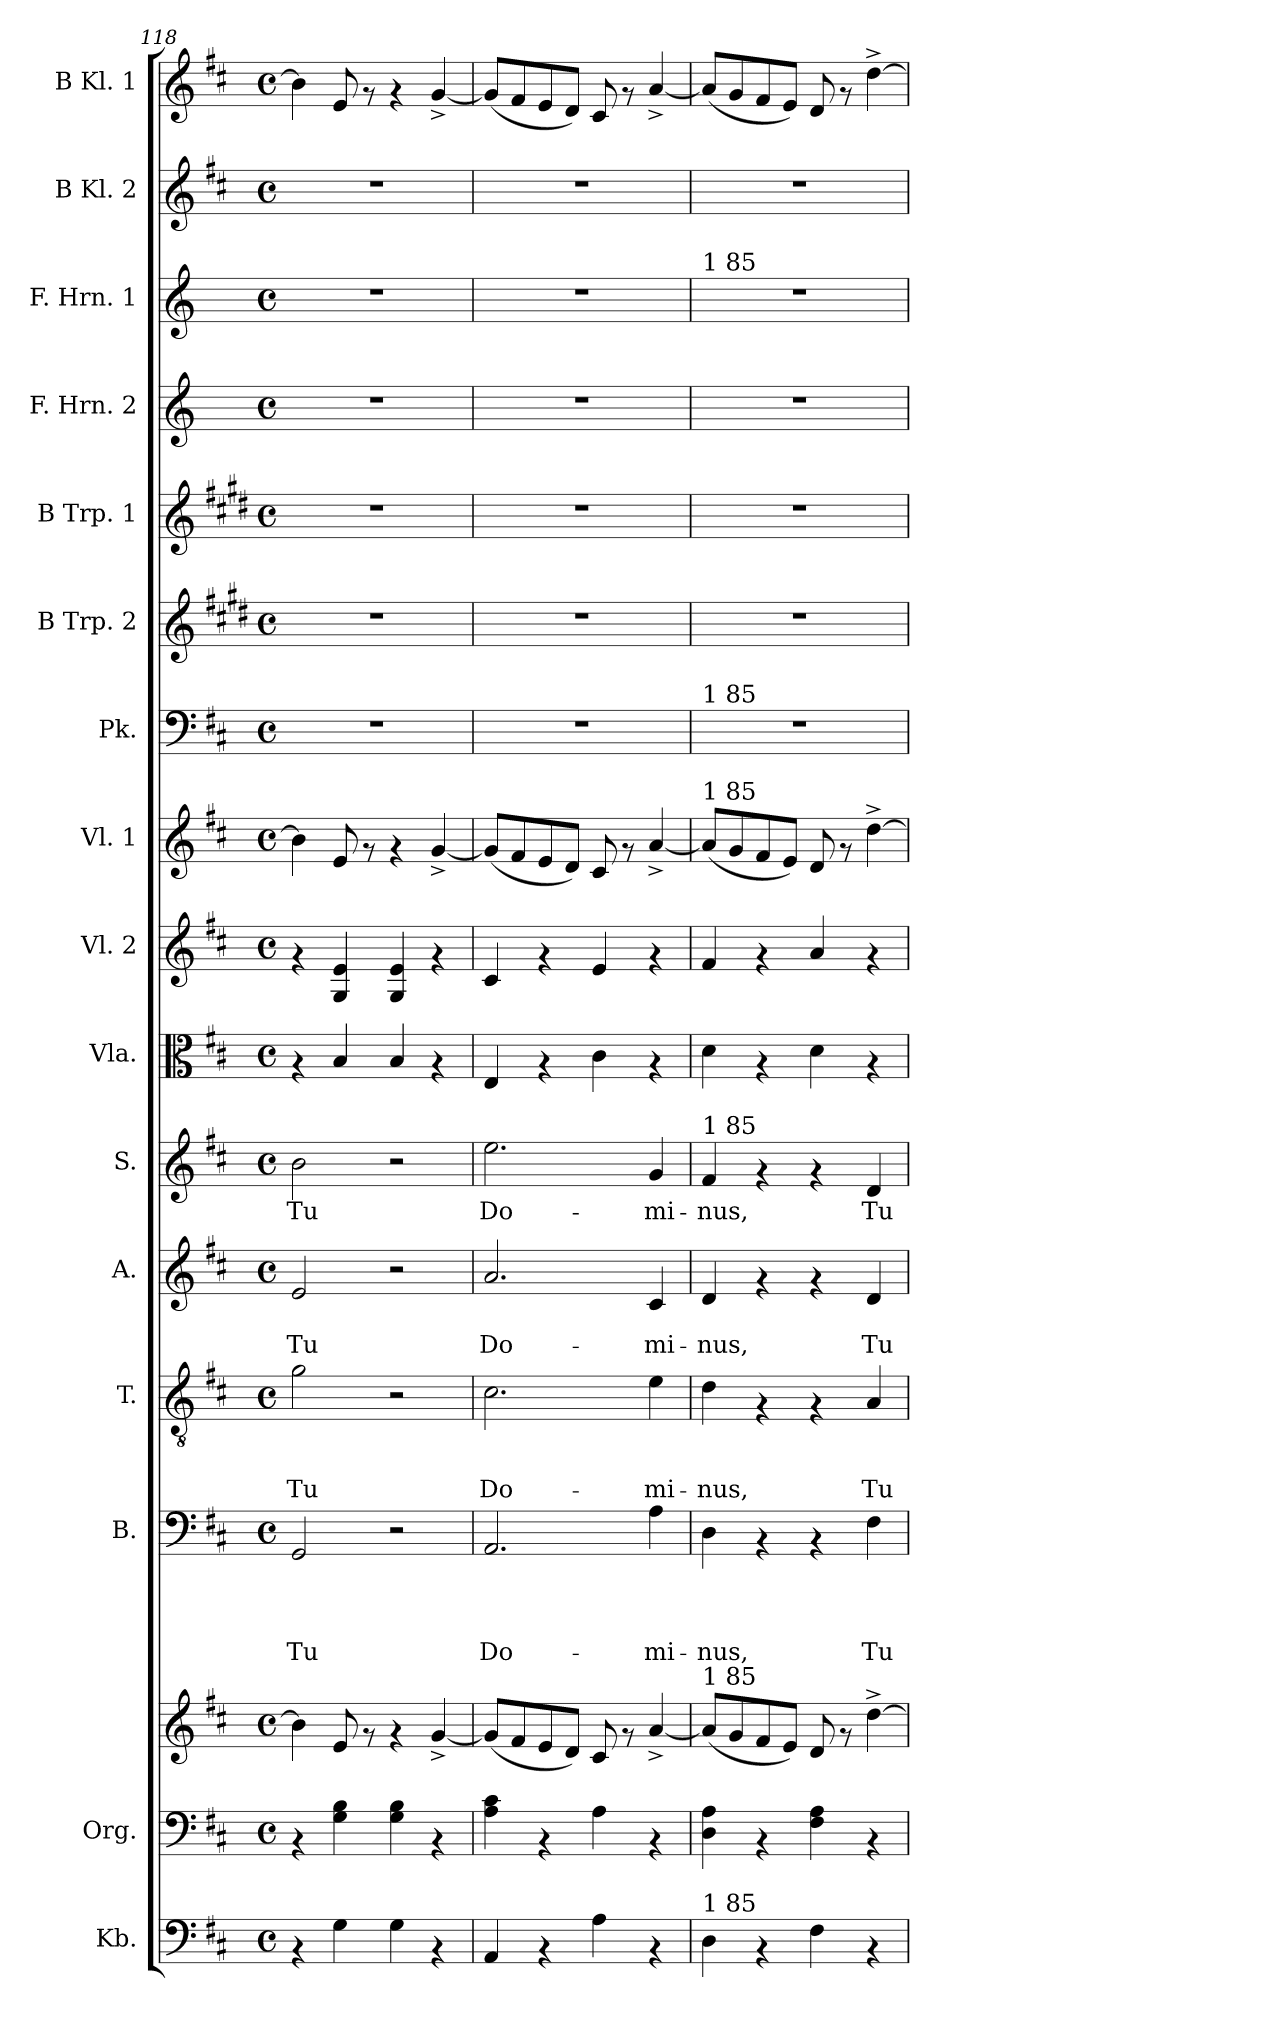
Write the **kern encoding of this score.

**kern	**kern	**kern	**kern	**text	**text	**text	**text	**kern	**text	**text	**text	**kern	**text	**text	**kern	**text	**kern	**kern	**kern	**kern	**kern	**kern	**kern	**kern	**kern	**kern
*part16	*part15	*part15	*part14	*part14	*part14	*part14	*part14	*part13	*part13	*part13	*part13	*part12	*part12	*part12	*part11	*part11	*part10	*part9	*part8	*part7	*part6	*part5	*part4	*part3	*part2	*part1
*staff17	*staff16	*staff15	*staff14	*staff14	*staff14	*staff14	*staff14	*staff13	*staff13	*staff13	*staff13	*staff12	*staff12	*staff12	*staff11	*staff11	*staff10	*staff9	*staff8	*staff7	*staff6	*staff5	*staff4	*staff3	*staff2	*staff1
*I"Kb.	*I"Org.	*	*I"B.	*	*	*	*	*I"T.	*	*	*	*I"A.	*	*	*I"S.	*	*I"Vla.	*I"Vl. 2	*I"Vl. 1	*I"Pk.	*I"B Trp. 2	*I"B Trp. 1	*I"F. Hrn. 2	*I"F. Hrn. 1	*I"B Kl. 2	*I"B Kl. 1
*I'Kb.	*	*	*I'B.	*	*	*	*	*I'T.	*	*	*	*I'A.	*	*	*I'S.	*	*I'Vla.	*I'Vl. 2	*I'Vl. 1	*I'Pk.	*I'B Trp. 2	*I'B Trp. 1	*I'F. Hrn. 2	*I'F. Hrn. 1	*I'B Kl. 2	*I'B Kl. 1
*clefF4	*clefF4	*clefG2	*clefF4	*	*	*	*	*clefGv2	*	*	*	*clefG2	*	*	*clefG2	*	*clefC3	*clefG2	*clefG2	*clefF4	*clefG2	*clefG2	*clefG2	*clefG2	*clefG2	*clefG2
*	*	*	*	*	*	*	*	*	*	*	*	*	*	*	*	*	*	*	*	*	*ITrd1c2	*ITrd1c2	*ITrd-1c-2	*ITrd-1c-2	*	*
*k[f#c#]	*k[f#c#]	*k[f#c#]	*k[f#c#]	*	*	*	*	*k[f#c#]	*	*	*	*k[f#c#]	*	*	*k[f#c#]	*	*k[f#c#]	*k[f#c#]	*k[f#c#]	*k[f#c#]	*k[f#c#]	*k[f#c#]	*k[f#c#]	*k[f#c#]	*k[f#c#]	*k[f#c#]
*D:	*D:	*D:	*D:	*	*	*	*	*D:	*	*	*	*D:	*	*	*D:	*	*D:	*D:	*D:	*D:	*D:	*D:	*D:	*D:	*D:	*D:
*M4/4	*M4/4	*M4/4	*M4/4	*	*	*	*	*M4/4	*	*	*	*M4/4	*	*	*M4/4	*	*M4/4	*M4/4	*M4/4	*M4/4	*M4/4	*M4/4	*M4/4	*M4/4	*M4/4	*M4/4
*met(c)	*met(c)	*met(c)	*met(c)	*	*	*	*	*met(c)	*	*	*	*met(c)	*	*	*met(c)	*	*met(c)	*met(c)	*met(c)	*met(c)	*met(c)	*met(c)	*met(c)	*met(c)	*met(c)	*met(c)
=118	=118	=118	=118	=118	=118	=118	=118	=118	=118	=118	=118	=118	=118	=118	=118	=118	=118	=118	=118	=118	=118	=118	=118	=118	=118	=118
!	!	!	!	!	!	!	!LO:LY:b	!	!	!	!LO:LY:b	!	!	!LO:LY:b	!	!LO:LY:b	!	!	!	!	!	!	!	!	!	!
4rAA	4rAA	4b\]	2GG/	.	.	.	Tu	2g\	.	.	Tu	2e/	.	Tu	2b\	Tu	4rG	4rf	4b\]	1r	1r	1r	1r	1r	1r	4b\]
4G\	4G\ 4B\	8e/	.	.	.	.	.	.	.	.	.	.	.	.	.	.	4B/	4G/ 4e/	8e/	.	.	.	.	.	.	8e/
.	.	8rf	.	.	.	.	.	.	.	.	.	.	.	.	.	.	.	.	8rf	.	.	.	.	.	.	8rf
4G\	4G\ 4B\	4rf	2r	.	.	.	.	2r	.	.	.	2r	.	.	2r	.	4B/	4G/ 4e/	4rf	.	.	.	.	.	.	4rf
4rAA	4rAA	[<4g^</	.	.	.	.	.	.	.	.	.	.	.	.	.	.	4rG	4rf	[<4g^</	.	.	.	.	.	.	[<4g^</
=119	=119	=119	=119	=119	=119	=119	=119	=119	=119	=119	=119	=119	=119	=119	=119	=119	=119	=119	=119	=119	=119	=119	=119	=119	=119	=119
!	!	!	!	!	!	!	!LO:LY:b	!	!	!	!LO:LY:b	!	!	!LO:LY:b	!	!LO:LY:b	!	!	!	!	!	!	!	!	!	!
4AA/	4A\ 4c#\	(<8g/L]	2.AA/	.	.	.	Do-	2.c#\	.	.	Do-	2.a/	.	Do-	2.ee\	Do-	4E/	4c#/	(<8g/L]	1r	1r	1r	1r	1r	1r	(<8g/L]
.	.	8f#/	.	.	.	.	.	.	.	.	.	.	.	.	.	.	.	.	8f#/	.	.	.	.	.	.	8f#/
4rAA	4rAA	8e/	.	.	.	.	.	.	.	.	.	.	.	.	.	.	4rG	4rf	8e/	.	.	.	.	.	.	8e/
.	.	8d/J)	.	.	.	.	.	.	.	.	.	.	.	.	.	.	.	.	8d/J)	.	.	.	.	.	.	8d/J)
4A\	4A\	8c#/	.	.	.	.	.	.	.	.	.	.	.	.	.	.	4c#\	4e/	8c#/	.	.	.	.	.	.	8c#/
.	.	8rf	.	.	.	.	.	.	.	.	.	.	.	.	.	.	.	.	8rf	.	.	.	.	.	.	8rf
!	!	!	!	!	!	!	!LO:LY:b	!	!	!	!LO:LY:b	!	!	!LO:LY:b	!	!LO:LY:b	!	!	!	!	!	!	!	!	!	!
4rAA	4rAA	[<4a^</	4A\	.	.	.	-mi-	4e\	.	.	-mi-	4c#/	.	-mi-	4g/	-mi-	4rG	4rf	[<4a^</	.	.	.	.	.	.	[<4a^</
!!LO:PB:g=z
=120	=120	=120	=120	=120	=120	=120	=120	=120	=120	=120	=120	=120	=120	=120	=120	=120	=120	=120	=120	=120	=120	=120	=120	=120	=120	=120
!	!	!	!	!	!	!	!	!	!	!	!	!	!	!	!	!	!	!	!	!	!	!	!	!LO:TX:a:t=1 85	!	!
!	!	!	!	!	!	!	!	!	!	!	!	!	!	!	!	!	!	!	!	!LO:TX:a:t=1 85	!	!	!	!	!	!
!	!	!	!	!	!	!	!	!	!	!	!	!	!	!	!	!	!	!	!LO:TX:a:t=1 85	!	!	!	!	!	!	!
!	!	!	!	!	!	!	!	!	!	!	!	!	!	!	!LO:TX:a:t=1 85	!	!	!	!	!	!	!	!	!	!	!
!	!	!LO:TX:a:t=1 85	!	!	!	!	!	!	!	!	!	!	!	!	!	!	!	!	!	!	!	!	!	!	!	!
!LO:TX:a:t=1 85	!	!	!	!	!	!	!	!	!	!	!	!	!	!	!	!	!	!	!	!	!	!	!	!	!	!
!	!	!	!	!	!	!	!LO:LY:b	!	!	!	!LO:LY:b	!	!	!LO:LY:b	!	!LO:LY:b	!	!	!	!	!	!	!	!	!	!
4D\	4D\ 4A\	(<8a/L]	4D\	.	.	.	-nus,	4d\	.	.	-nus,	4d/	.	-nus,	4f#/	-nus,	4d\	4f#/	(<8a/L]	1r	1r	1r	1r	1r	1r	(<8a/L]
.	.	8g/	.	.	.	.	.	.	.	.	.	.	.	.	.	.	.	.	8g/	.	.	.	.	.	.	8g/
4rAA	4rAA	8f#/	4rAA	.	.	.	.	4rF	.	.	.	4rf	.	.	4rf	.	4rG	4rf	8f#/	.	.	.	.	.	.	8f#/
.	.	8e/J)	.	.	.	.	.	.	.	.	.	.	.	.	.	.	.	.	8e/J)	.	.	.	.	.	.	8e/J)
4F#\	4F#\ 4A\	8d/	4rAA	.	.	.	.	4rF	.	.	.	4rf	.	.	4rf	.	4d\	4a/	8d/	.	.	.	.	.	.	8d/
.	.	8rf	.	.	.	.	.	.	.	.	.	.	.	.	.	.	.	.	8rf	.	.	.	.	.	.	8rf
!	!	!	!	!	!	!	!LO:LY:b	!	!	!	!LO:LY:b	!	!	!LO:LY:b	!	!LO:LY:b	!	!	!	!	!	!	!	!	!	!
4rAA	4rAA	[>4dd^>\	4F#\	.	.	.	Tu	4A/	.	.	Tu	4d/	.	Tu	4d/	Tu	4rG	4rf	[>4dd^>\	.	.	.	.	.	.	[>4dd^>\
=	=	=	=	=	=	=	=	=	=	=	=	=	=	=	=	=	=	=	=	=	=	=	=	=	=	=
*-	*-	*-	*-	*-	*-	*-	*-	*-	*-	*-	*-	*-	*-	*-	*-	*-	*-	*-	*-	*-	*-	*-	*-	*-	*-	*-
